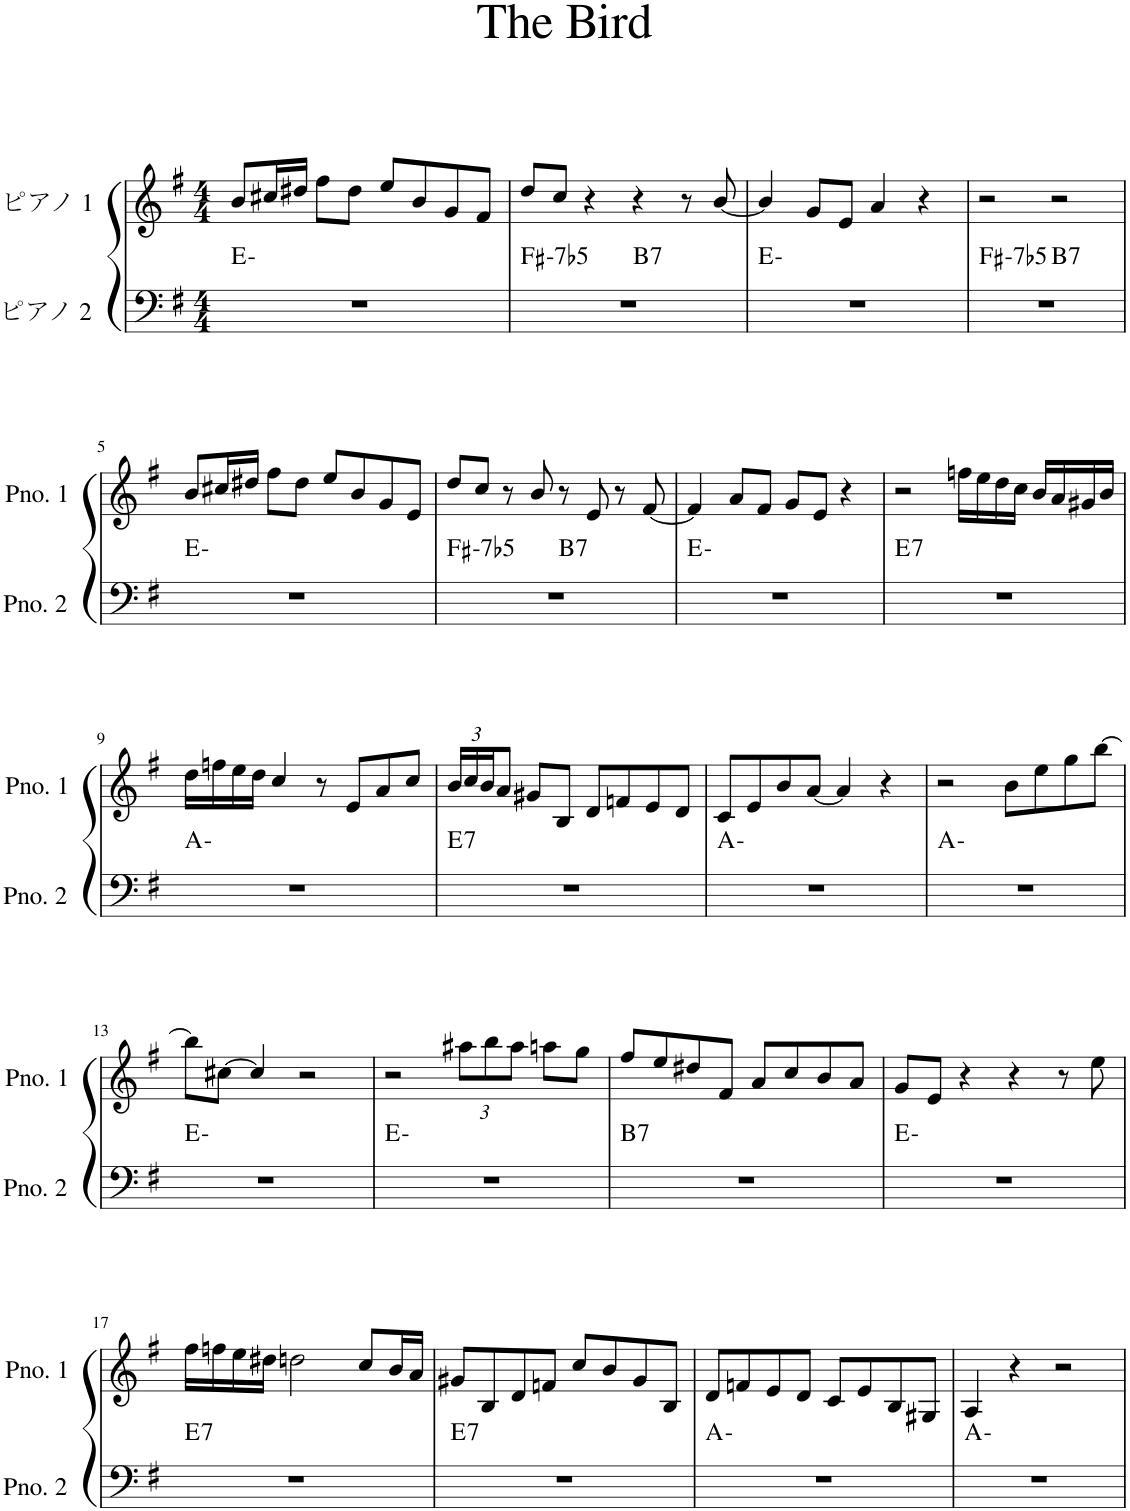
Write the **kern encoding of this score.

**kern	**harte	**kern
*part2	*part2	*part1
*staff2	*	*staff1
*I"ピアノ 2	*	*I"ピアノ 1
*clefF4	*	*clefG2
*k[f#]	*	*k[f#]
*M4/4	*	*M4/4
=1	=1	=1
1r	E:min	8b/L
.	.	16cc#X/L
.	.	16dd#X/JJ
.	.	8ff#\L
.	.	8dd#\J
.	.	8ee/L
.	.	8b/
.	.	8g/
.	.	8f#/J
=2	=2	=2
!	!LO:H:kt=-7b5	!
*^	*	*
1r	2ryy	F#:hdim7	8dd/L
.	.	.	8cc/J
.	.	.	4r
!	!	!LO:H:kt=7	!
.	2ryy	B:7	4r
.	.	.	8r
.	.	.	[8b/
*v	*v	*	*
=3	=3	=3
1r	E:min	4b/]
.	.	8g/L
.	.	8e/J
.	.	4a/
.	.	4r
=4	=4	=4
!	!LO:H:kt=-7b5	!
*^	*	*
1r	2ryy	F#:hdim7	2r
!	!	!LO:H:kt=7	!
.	2ryy	B:7	2r
*v	*v	*	*
!!LO:LB:g=z
=5	=5	=5
1r	E:min	8b/L
.	.	16cc#X/L
.	.	16dd#X/JJ
.	.	8ff#\L
.	.	8dd#\J
.	.	8ee/L
.	.	8b/
.	.	8g/
.	.	8e/J
=6	=6	=6
!	!LO:H:kt=-7b5	!
*^	*	*
1r	2ryy	F#:hdim7	8dd/L
.	.	.	8cc/J
.	.	.	8r
.	.	.	8b/
!	!	!LO:H:kt=7	!
.	2ryy	B:7	8r
.	.	.	8e/
.	.	.	8r
.	.	.	[8f#/
*v	*v	*	*
=7	=7	=7
1r	E:min	4f#/]
.	.	8a/L
.	.	8f#/J
.	.	8g/L
.	.	8e/J
.	.	4r
=8	=8	=8
!	!LO:H:kt=7	!
1r	E:7	2r
.	.	16ffn\LL
.	.	16ee\
.	.	16dd\
.	.	16cc\JJ
.	.	16b/LL
.	.	16a/
.	.	16g#X/
.	.	16b/JJ
!!LO:LB:g=z
=9	=9	=9
1r	A:min	16dd\LL
.	.	16ffn\
.	.	16ee\
.	.	16dd\JJ
.	.	4cc/
.	.	8r
.	.	8e/L
.	.	8a/
.	.	8cc/J
=10	=10	=10
*	*	*Xbrackettup
!	!LO:H:kt=7	!
1r	E:7	24b/LL
.	.	24cc/
.	.	24b/J
.	.	8a/J
.	.	8g#X/L
.	.	8B/J
.	.	8d/L
.	.	8fn/
.	.	8e/
.	.	8d/J
=11	=11	=11
1r	A:min	8c/L
.	.	8e/
.	.	8b/
.	.	[8a/J
.	.	4a/]
.	.	4r
=12	=12	=12
1r	A:min	2r
.	.	8b\L
.	.	8ee\
.	.	8gg\
.	.	[8bb\J
!!LO:LB:g=z
=13	=13	=13
1r	E:min	8bb\L]
.	.	[8cc#X\J
.	.	4cc#/]
.	.	2r
=14	=14	=14
1r	E:min	2r
.	.	12aa#X\L
.	.	12bb\
.	.	12aa#\J
.	.	8aan\L
.	.	8gg\J
=15	=15	=15
!	!LO:H:kt=7	!
1r	B:7	8ff#/L
.	.	8ee/
.	.	8dd#X/
.	.	8f#/J
.	.	8a/L
.	.	8cc/
.	.	8b/
.	.	8a/J
=16	=16	=16
1r	E:min	8g/L
.	.	8e/J
.	.	4r
.	.	4r
.	.	8r
.	.	8ee\
!!LO:LB:g=z
=17	=17	=17
!	!LO:H:kt=7	!
1r	E:7	16ff#\LL
.	.	16ffn\
.	.	16ee\
.	.	16dd#X\JJ
.	.	2ddn\
.	.	8cc/L
.	.	16b/L
.	.	16a/JJ
=18	=18	=18
!	!LO:H:kt=7	!
1r	E:7	8g#X/L
.	.	8B/
.	.	8d/
.	.	8fn/J
.	.	8cc/L
.	.	8b/
.	.	8g#/
.	.	8B/J
=19	=19	=19
1r	A:min	8d/L
.	.	8fn/
.	.	8e/
.	.	8d/J
.	.	8c/L
.	.	8e/
.	.	8B/
.	.	8G#X/J
=20	=20	=20
1r	A:min	4A/
.	.	4r
.	.	2r
=	=	=
*-	*-	*-
